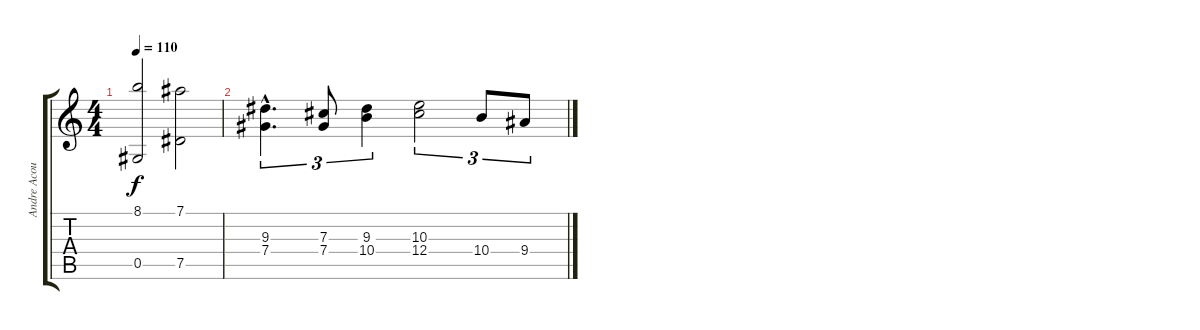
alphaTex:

\track ("Andre Acoustic" "Andre Acou") {instrument acousticguitarnylon}
\staff {score tabs}
\tuning (Eb4 Bb3 Gb3 Db3 Ab2 Eb2) {hide}
\ts (4 4)
\tempo 110
\clef g2
\ks c
(8.1 0.5).2{dy f} (7.1 7.5).2 |
(9.3{hac} 7.4{hac}).4{d tu (3 2)} (7.3 7.4).8{tu (3 2)} (9.3 10.4).4{tu (3 2)} (10.3 12.4).2{tu (3 2)} 10.4.8{tu (3 2)} 9.4.8{tu (3 2)}
